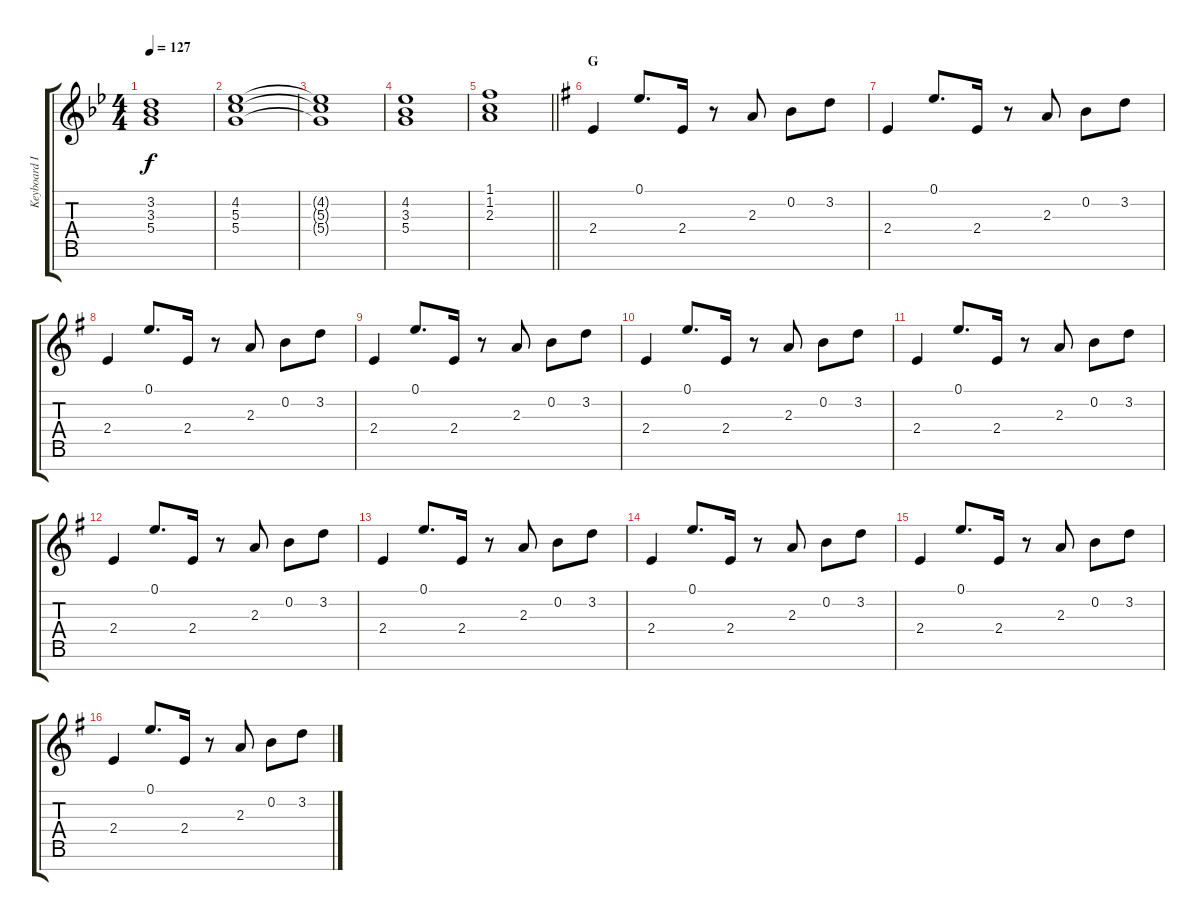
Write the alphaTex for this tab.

\track ("Keyboard I" "Keyboard I") {instrument harmonica}
\staff {score tabs}
\tuning (E5 B4 G4 D4 A3 E3 B2) {hide}
\ts (4 4)
\tempo 127
\clef g2
\ks bb
(3.2{t} 3.3{t} 5.4{t}).1{dy f} |
(4.2 5.3 5.4).1 |
(4.2{t} 5.3{t} 5.4{t}).1 |
(4.2 3.3 5.4).1 |
\barLineRight lightlight
(1.1 1.2 2.3).1 |
\section ("" "G")
\ks g
2.4.4{instrument synthbrass1} 0.1.8{d} 2.4.16 r.8 2.3.8 0.2.8 3.2.8 |
2.4.4 0.1.8{d} 2.4.16 r.8 2.3.8 0.2.8 3.2.8 |
2.4.4 0.1.8{d} 2.4.16 r.8 2.3.8 0.2.8 3.2.8 |
2.4.4 0.1.8{d} 2.4.16 r.8 2.3.8 0.2.8 3.2.8 |
2.4.4 0.1.8{d} 2.4.16 r.8 2.3.8 0.2.8 3.2.8 |
2.4.4 0.1.8{d} 2.4.16 r.8 2.3.8 0.2.8 3.2.8 |
2.4.4 0.1.8{d} 2.4.16 r.8 2.3.8 0.2.8 3.2.8 |
2.4.4 0.1.8{d} 2.4.16 r.8 2.3.8 0.2.8 3.2.8 |
2.4.4 0.1.8{d} 2.4.16 r.8 2.3.8 0.2.8 3.2.8 |
2.4.4 0.1.8{d} 2.4.16 r.8 2.3.8 0.2.8 3.2.8 |
2.4.4 0.1.8{d} 2.4.16 r.8 2.3.8 0.2.8 3.2.8
